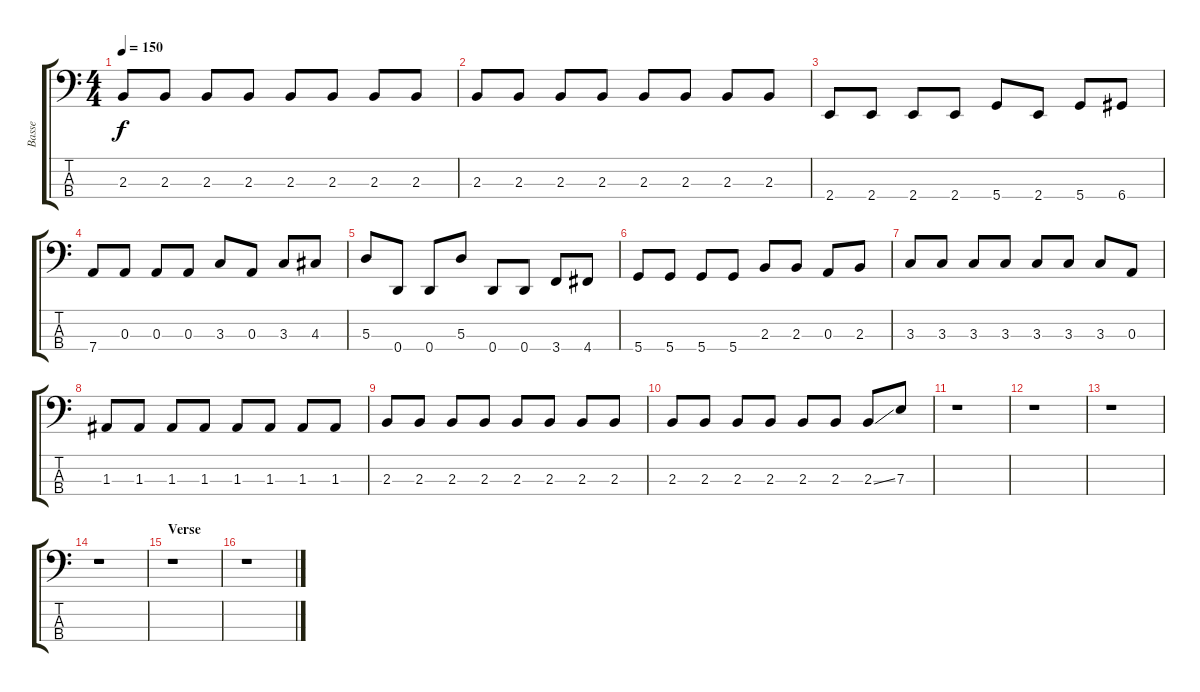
\track ("Basse" "Basse") {instrument slapbass2}
\staff {score tabs}
\tuning (G2 D2 A1 D1) {hide}
\ts (4 4)
\tempo 150
\clef f4
\ks c
2.3.8{dy f} 2.3.8 2.3.8 2.3.8 2.3.8 2.3.8 2.3.8 2.3.8 |
2.3.8 2.3.8 2.3.8 2.3.8 2.3.8 2.3.8 2.3.8 2.3.8 |
2.4.8 2.4.8 2.4.8 2.4.8 5.4.8 2.4.8 5.4.8 6.4.8 |
7.4.8 0.3.8 0.3.8 0.3.8 3.3.8 0.3.8 3.3.8 4.3.8 |
5.3.8 0.4.8 0.4.8 5.3.8 0.4.8 0.4.8 3.4.8 4.4.8 |
5.4.8 5.4.8 5.4.8 5.4.8 2.3.8 2.3.8 0.3.8 2.3.8 |
3.3.8 3.3.8 3.3.8 3.3.8 3.3.8 3.3.8 3.3.8 0.3.8 |
1.3.8 1.3.8 1.3.8 1.3.8 1.3.8 1.3.8 1.3.8 1.3.8 |
2.3.8 2.3.8 2.3.8 2.3.8 2.3.8 2.3.8 2.3.8 2.3.8 |
2.3.8 2.3.8 2.3.8 2.3.8 2.3.8 2.3.8 2.3{ss}.8 7.3.8 |
r.1 |
r.1 |
r.1 |
r.1 |
\section ("" "Verse")
r.1 |
r.1
